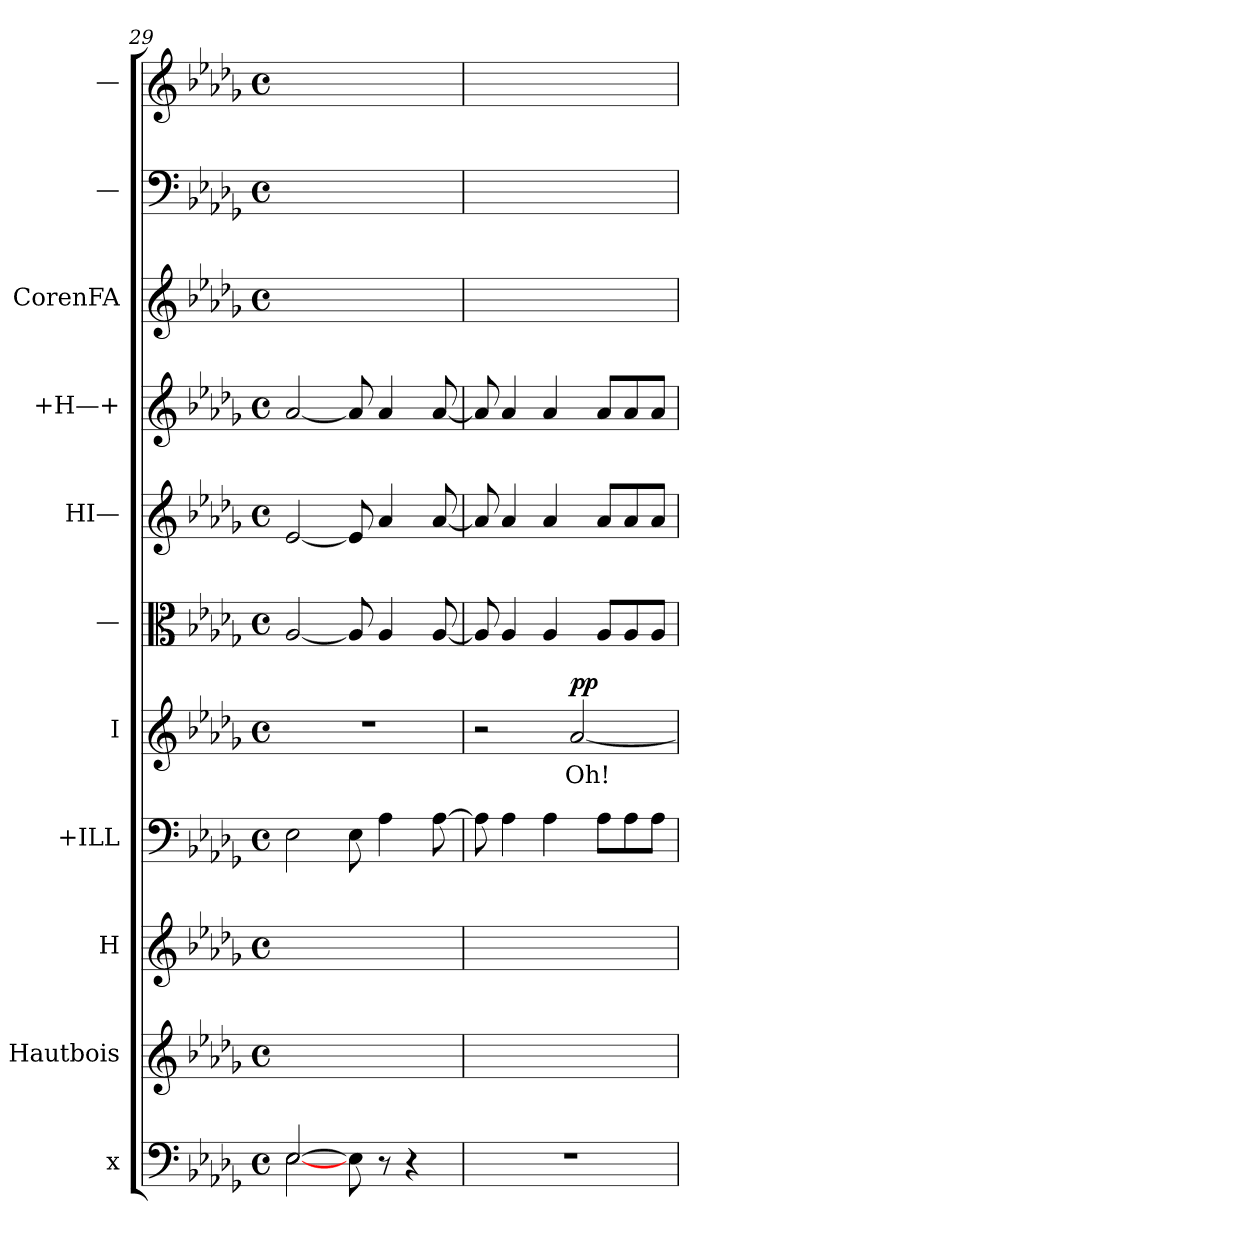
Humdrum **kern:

**kern	**kern	**kern	**kern	**kern	**text	**dynam	**kern	**kern	**kern	**kern	**kern	**kern
*part11	*part10	*part9	*part8	*part7	*part7	*part7	*part6	*part5	*part4	*part3	*part2	*part1
*staff11	*staff10	*staff9	*staff8	*staff7	*staff7	*staff7	*staff6	*staff5	*staff4	*staff3	*staff2	*staff1
*I"x	*I"Hautbois	*I"H	*I"+ILL	*I"I	*	*	*I"—	*I"HI—	*I"+H—+	*I"CorenFA	*I"—	*I"—
!!LO:PB:g=z
*clefF4	*clefG2	*clefG2	*clefF4	*clefG2	*	*	*clefC3	*clefG2	*clefG2	*clefG2	*clefF4	*clefG2
*k[b-e-a-d-g-]	*k[b-e-a-d-g-]	*k[b-e-a-d-g-]	*k[b-e-a-d-g-]	*k[b-e-a-d-g-]	*	*	*k[b-e-a-d-g-]	*k[b-e-a-d-g-]	*k[b-e-a-d-g-]	*k[b-e-a-d-g-]	*k[b-e-a-d-g-]	*k[b-e-a-d-g-]
*M4/4	*M4/4	*M4/4	*M4/4	*M4/4	*	*	*M4/4	*M4/4	*M4/4	*M4/4	*M4/4	*M4/4
*met(c)	*met(c)	*met(c)	*met(c)	*met(c)	*	*	*met(c)	*met(c)	*met(c)	*met(c)	*met(c)	*met(c)
=29	=29	=29	=29	=29	=29	=29	=29	=29	=29	=29	=29	=29
*^	*	*	*	*	*	*	*	*	*	*	*	*
[2E-i\	[2E-j/	1ryy	1ryy	2E-i\	1r	.	.	[2A-i/	[2e-i/	[2a-i/	1ryy	1ryy	1ryy
8E-i\]	2ryy	.	.	8E-i\	.	.	.	8A-i/]	8e-i/]	8a-i/]	.	.	.
8r	.	.	.	4A-i\	.	.	.	4A-i/	4a-i/	4a-i/	.	.	.
4r	.	.	.	.	.	.	.	.	.	.	.	.	.
.	.	.	.	[8A-i\	.	.	.	[8A-i/	[8a-i/	[8a-i/	.	.	.
*v	*v	*	*	*	*	*	*	*	*	*	*	*	*
=30	=30	=30	=30	=30	=30	=30	=30	=30	=30	=30	=30	=30
1r	1ryy	1ryy	8A-i\]	2r	.	.	8A-i/]	8a-i/]	8a-i/]	1ryy	1ryy	1ryy
.	.	.	4A-i\	.	.	.	4A-i/	4a-i/	4a-i/	.	.	.
.	.	.	4A-i\	.	.	.	4A-i/	4a-i/	4a-i/	.	.	.
!	!	!	!	!	!	!LO:DY:a	!	!	!	!	!	!
.	.	.	.	[2a-i/	Oh!	pp	.	.	.	.	.	.
.	.	.	8A-i\L	.	.	.	8A-i/L	8a-i/L	8a-i/L	.	.	.
.	.	.	8A-i\	.	.	.	8A-i/	8a-i/	8a-i/	.	.	.
.	.	.	8A-i\J	.	.	.	8A-i/J	8a-i/J	8a-i/J	.	.	.
=	=	=	=	=	=	=	=	=	=	=	=	=
*-	*-	*-	*-	*-	*-	*-	*-	*-	*-	*-	*-	*-
